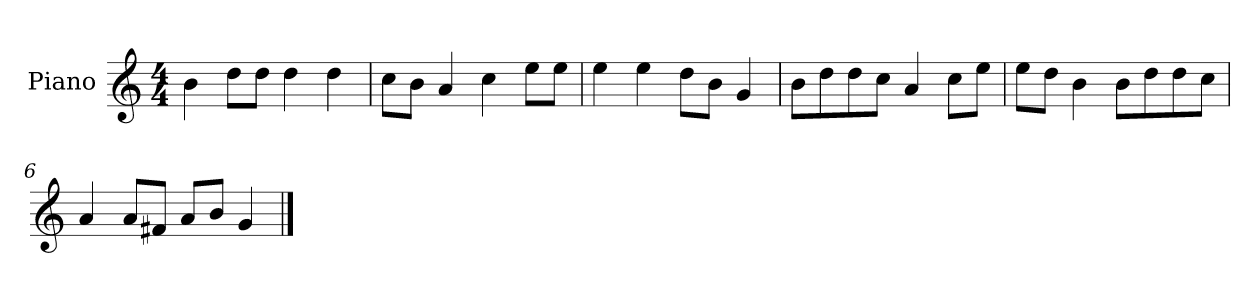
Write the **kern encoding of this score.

**kern
*part1
*staff1
*I"Piano
*I'P-no
*clefG2
*k[]
*M4/4
*MM90
=1
4b\
8dd\L
8dd\J
4dd\
4dd\
=2
8cc\L
8b\J
4a/
4cc\
8ee\L
8ee\J
=3
4ee\
4ee\
8dd\L
8b\J
4g/
=4
8b\L
8dd\
8dd\
8cc\J
4a/
8cc\L
8ee\J
=5
8ee\L
8dd\J
4b\
8b\L
8dd\
8dd\
8cc\J
=6
4a/
8a/L
8f#X/J
8a/L
8b/J
4g/
==
*-
